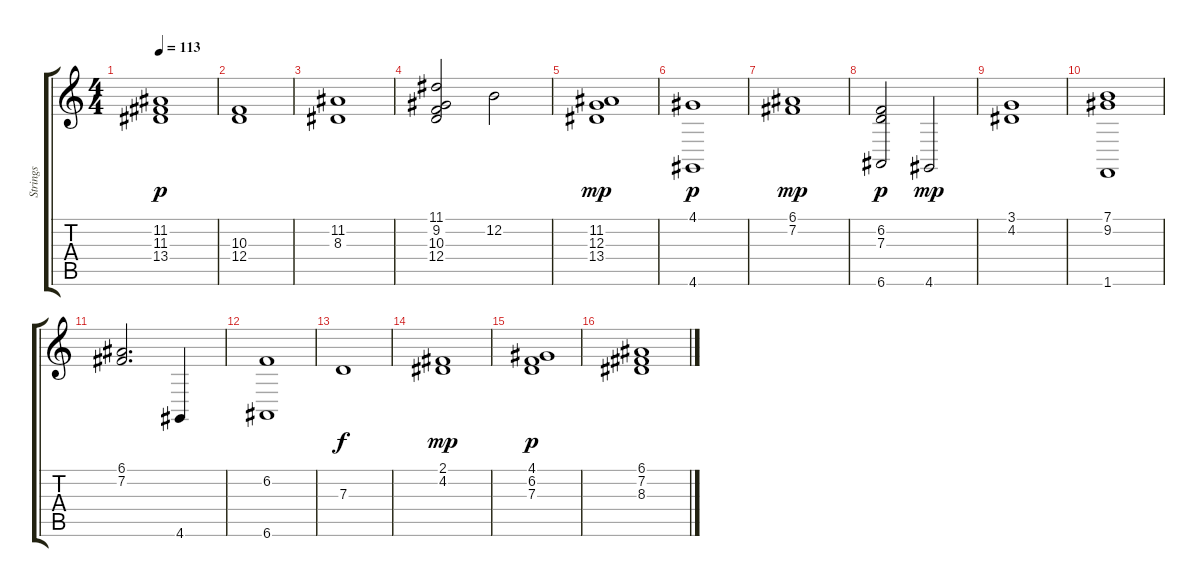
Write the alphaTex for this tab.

\track ("Strings" "Strings") {instrument stringensemble1}
\staff {score tabs}
\tuning (E4 B3 G3 D3 A2 E2) {hide}
\ts (4 4)
\tempo 113
\clef g2
\ks c
(11.2 11.3 13.4).1{dy p} |
(10.3 12.4).1 |
(11.2 8.3).1 |
(11.1 9.2 10.3 12.4).2 12.2.2 |
(11.2 12.3 13.4).1{dy mp} |
(4.1 4.6).1{dy p} |
(6.1 7.2).1{dy mp} |
(6.2 7.3 6.6).2{dy p} 4.6.2{dy mp} |
(3.1 4.2).1 |
(7.1 9.2 1.6).1 |
(6.1 7.2).2{d} 4.6.4 |
(6.2 6.6).1 |
7.3.1{dy f} |
(2.1 4.2).1{dy mp} |
(4.1 6.2 7.3).1{dy p} |
(6.1 7.2 8.3).1
